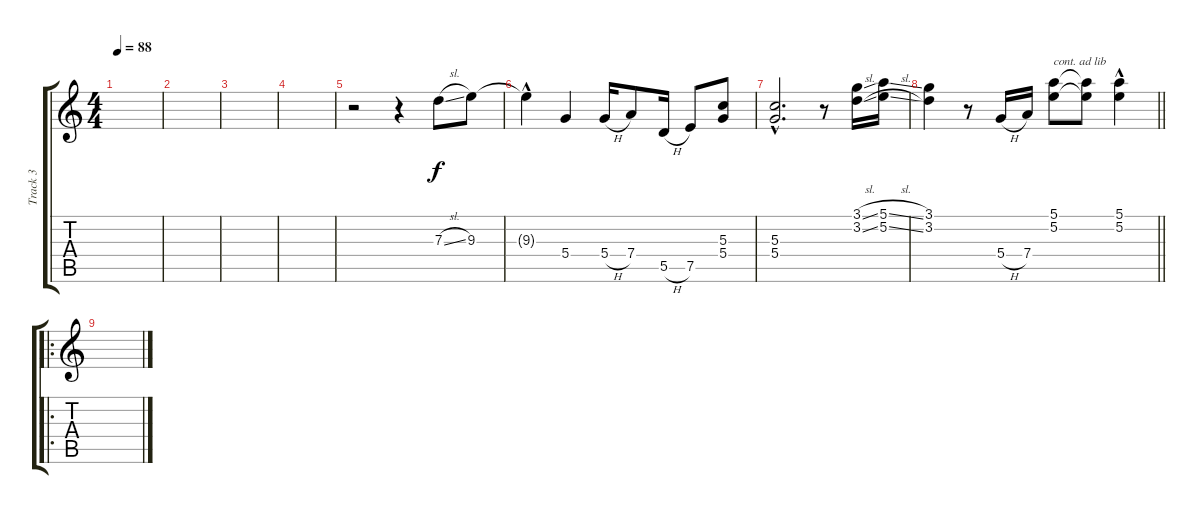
\track ("Track 3" "Track 3") {instrument electricguitarclean}
\staff {score tabs}
\tuning (E4 B3 G3 D3 A2 E2) {hide}
\ts (4 4)
\tempo 88
\clef g2
\ks c
|
|
|
|
r.2 r.4 7.3{sl}.8 9.3.8 |
9.3{hac t}.4 5.4.4 5.4{h}.16 7.4.8 5.5{h}.16 7.5.8 (5.3 5.4).8 |
(5.3{hac} 5.4{hac}).2{d} r.8 (3.1{sl} 3.2{sl}).16 (5.1{sl} 5.2{sl}).16 |
\barLineRight lightlight
(3.1 3.2).4 r.8 5.4{h}.16 7.4.16 (5.1 5.2).8{txt "cont. ad lib"} (5.1{t} 5.2{t}).8 (5.1{hac} 5.2{hac}).4 |
\ro
